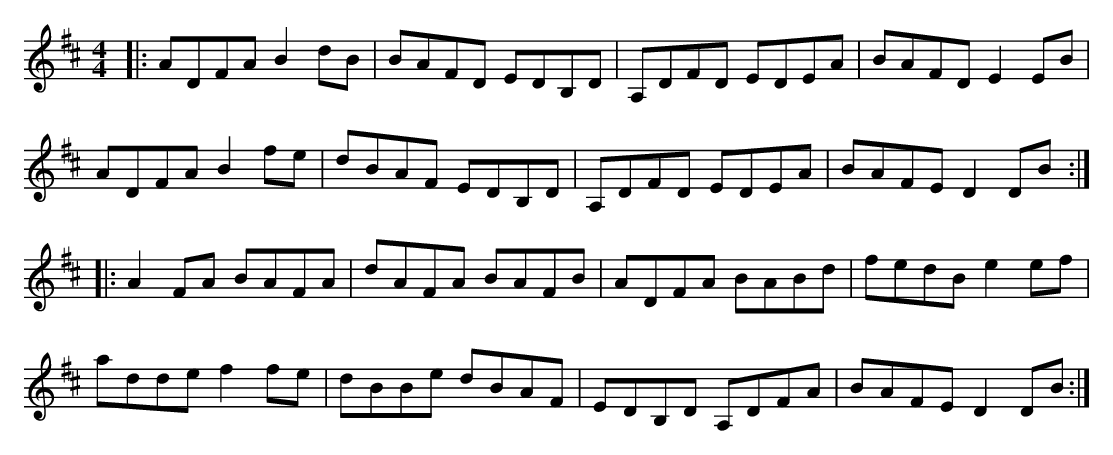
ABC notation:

X:1
M:4/4
K:D
|:ADFA B2dB|BAFD EDB,D|A,DFD EDEA|BAFD E2EB|
ADFA B2fe|dBAF EDB,D|A,DFD EDEA|BAFE D2DB:|
|:A2FA BAFA|dAFA BAFB|ADFA BABd|fedB e2ef|
adde f2fe|dBBe dBAF|EDB,D A,DFA|BAFE D2DB:|
